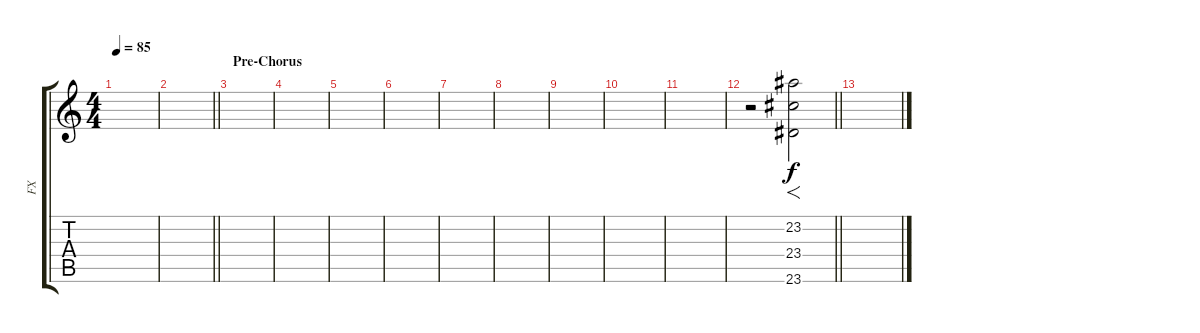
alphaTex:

\track ("FX" "FX") {instrument reversecymbal}
\staff {score tabs}
\tuning (E4 B3 G3 D3 A2 E2) {hide}
\ts (4 4)
\tempo 85
\clef g2
\ks c
|
\barLineRight lightlight
|
\section ("" "Pre-Chorus")
|
|
|
|
|
|
|
|
|
\barLineRight lightlight
r.2 (23.2 23.4 23.6).2{f} |
\section ("" "")
